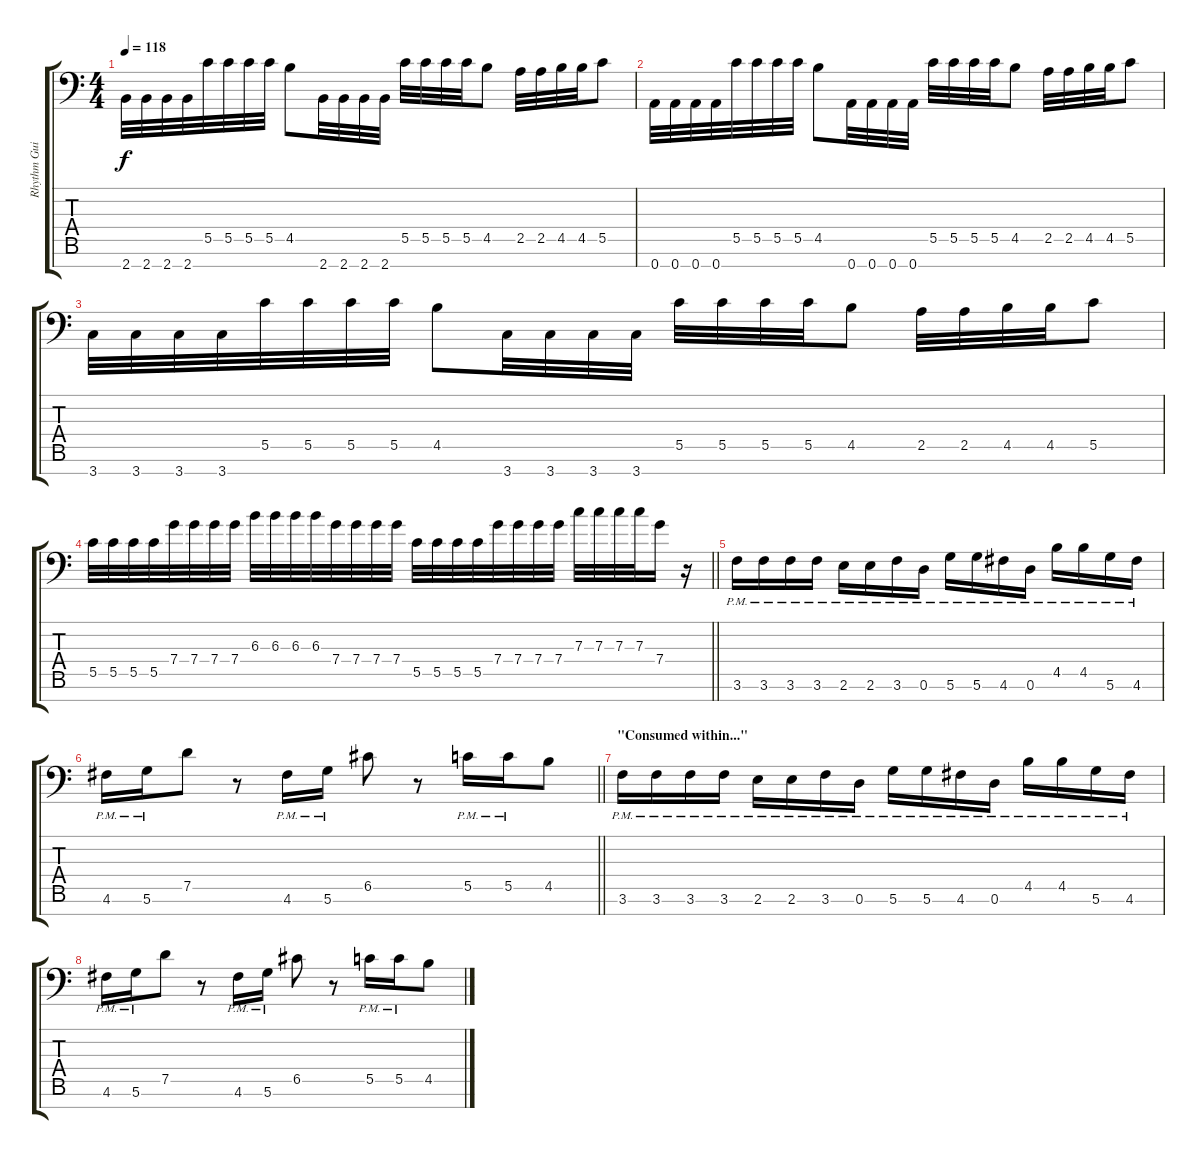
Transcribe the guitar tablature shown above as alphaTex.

\track ("Rhythm Guitar" "Rhythm Gui") {instrument distortionguitar}
\staff {score tabs}
\tuning (D4 A3 F3 C3 G2 D2 A1) {hide}
\ts (4 4)
\tempo 118
\clef f4
\ks c
2.7.32{dy f} 2.7.32 2.7.32 2.7.32 5.5.32 5.5.32 5.5.32 5.5.32 4.5.8 2.7.32 2.7.32 2.7.32 2.7.32 5.5.32 5.5.32 5.5.32 5.5.32 4.5.8 2.5.32 2.5.32 4.5.32 4.5.32 5.5.8 |
0.7.32 0.7.32 0.7.32 0.7.32 5.5.32 5.5.32 5.5.32 5.5.32 4.5.8 0.7.32 0.7.32 0.7.32 0.7.32 5.5.32 5.5.32 5.5.32 5.5.32 4.5.8 2.5.32 2.5.32 4.5.32 4.5.32 5.5.8 |
3.7.32 3.7.32 3.7.32 3.7.32 5.5.32 5.5.32 5.5.32 5.5.32 4.5.8 3.7.32 3.7.32 3.7.32 3.7.32 5.5.32 5.5.32 5.5.32 5.5.32 4.5.8 2.5.32 2.5.32 4.5.32 4.5.32 5.5.8 |
\barLineRight lightlight
5.5.32 5.5.32 5.5.32 5.5.32 7.4.32 7.4.32 7.4.32 7.4.32 6.3.32 6.3.32 6.3.32 6.3.32 7.4.32 7.4.32 7.4.32 7.4.32 5.5.32 5.5.32 5.5.32 5.5.32 7.4.32 7.4.32 7.4.32 7.4.32 7.3.32 7.3.32 7.3.32 7.3.32 7.4.16 r.16 |
\section ("" "")
3.6{pm}.16 3.6{pm}.16 3.6{pm}.16 3.6{pm}.16 2.6{pm}.16 2.6{pm}.16 3.6{pm}.16 0.6{pm}.16 5.6{pm}.16 5.6{pm}.16 4.6{pm}.16 0.6{pm}.16 4.5{pm}.16 4.5{pm}.16 5.6{pm}.16 4.6{pm}.16 |
\barLineRight lightlight
4.6{pm}.16 5.6{pm}.16 7.5.8 r.8 4.6{pm}.16 5.6{pm}.16 6.5.8 r.8 5.5{pm}.16 5.5{pm}.16 4.5.8 |
\section ("" "\"Consumed within...\"")
3.6{pm}.16 3.6{pm}.16 3.6{pm}.16 3.6{pm}.16 2.6{pm}.16 2.6{pm}.16 3.6{pm}.16 0.6{pm}.16 5.6{pm}.16 5.6{pm}.16 4.6{pm}.16 0.6{pm}.16 4.5{pm}.16 4.5{pm}.16 5.6{pm}.16 4.6{pm}.16 |
4.6{pm}.16 5.6{pm}.16 7.5.8 r.8 4.6{pm}.16 5.6{pm}.16 6.5.8 r.8 5.5{pm}.16 5.5{pm}.16 4.5.8
